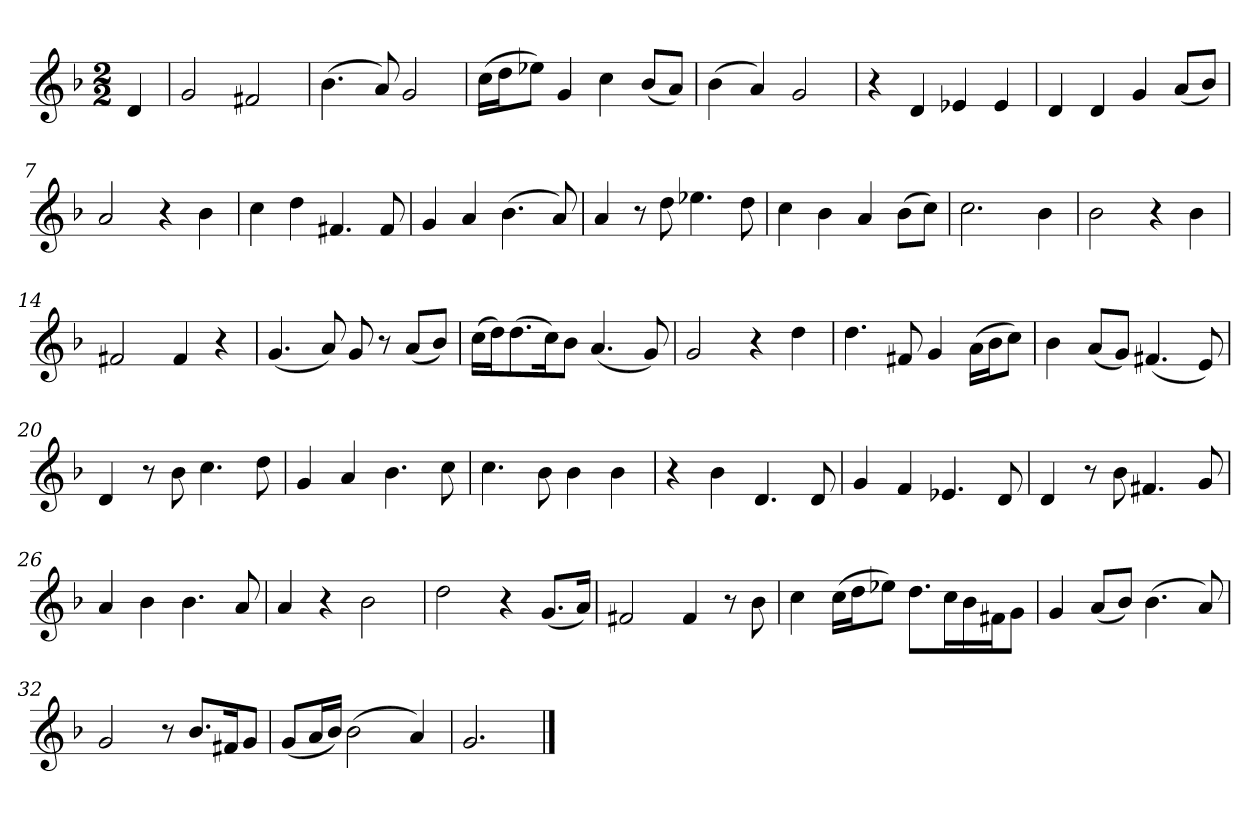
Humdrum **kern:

**kern
*part1
*staff1
*clefG2
*k[b-]
*G:dor
*M2/2
*MM120
=
4d
=1
2g
2f#X
=2
(4.b-
8a)
2g
=3
(16cc\LL
16dd\J
8ee-X\J)
4g
4cc
(8b-/L
8a/J)
=4
(4b-
4a)
2g
=5
4r
4d
4e-X
4e-
=6
4d
4d
4g
(8a/L
8b-/J)
=7
2a
4r
4b-
=8
4cc
4dd
4.f#X
8f#
=9
4g
4a
(4.b-
8a)
=10
4a
8r
8dd
4.ee-X
8dd
=11
4cc
4b-
4a
(8b-\L
8cc\J)
=12
2.cc
4b-
=13
2b-
4r
4b-
=14
2f#X
4f#
4r
=15
(4.g
8a)
8g
8r
(8a/L
8b-/J)
=16
(16cc\LL
16dd\J)
(8.dd\
16cc\K)
8b-\J
(4.a
8g)
=17
2g
4r
4dd
=18
4.dd
8f#X
4g
(16a\LL
16b-\J
8cc\J)
=19
4b-
(8a/L
8g/J)
(4.f#X
8e)
=20
4d
8r
8b-
4.cc
8dd
=21
4g
4a
4.b-
8cc
=22
4.cc
8b-
4b-
4b-
=23
4r
4b-
4.d
8d
=24
4g
4f
4.e-X
8d
=25
4d
8r
8b-
4.f#X
8g
=26
4a
4b-
4.b-
8a
=27
4a
4r
2b-
=28
2dd
4r
(8.g/L
16a/Jk)
=29
2f#X
4f#
8r
8b-
=30
4cc
(16cc\LL
16dd\J
8ee-X\J)
8.dd\L
16cc\L
16b-\
16f#X\J
8g\J
=31
4g
(8a/L
8b-/J)
(4.b-
8a)
=32
2g
8r
8.b-/L
16f#X/K
8g/J
=33
(8g/L
16a/L
16b-/JJ)
(2b-
4a)
=34
2.g
==
*-
